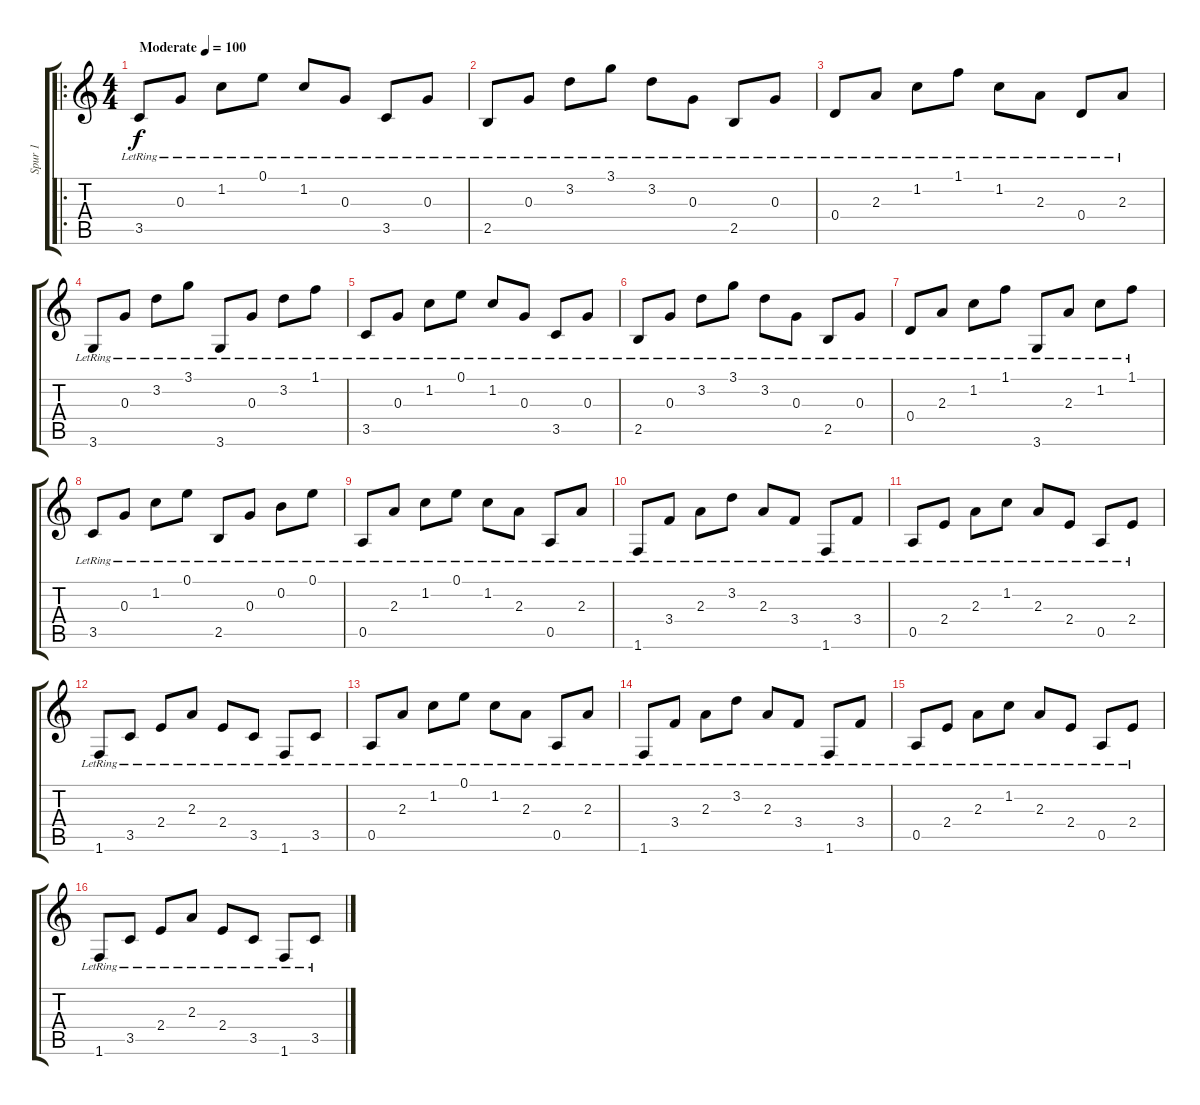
\track ("Spur 1" "Spur 1") {instrument acousticguitarnylon}
\staff {score tabs}
\tuning (E4 B3 G3 D3 A2 E2) {hide}
\ro
\ts (4 4)
\tempo (100 "Moderate")
\clef g2
\ks c
3.5{lr}.8{dy f instrument acousticguitarnylon} 0.3{lr}.8 1.2{lr}.8 0.1{lr}.8 1.2{lr}.8 0.3{lr}.8 3.5{lr}.8 0.3{lr}.8 |
2.5{lr}.8 0.3{lr}.8 3.2{lr}.8 3.1{lr}.8 3.2{lr}.8 0.3{lr}.8 2.5{lr}.8 0.3{lr}.8 |
0.4{lr}.8 2.3{lr}.8 1.2{lr}.8 1.1{lr}.8 1.2{lr}.8 2.3{lr}.8 0.4{lr}.8 2.3{lr}.8 |
3.6{lr}.8 0.3{lr}.8 3.2{lr}.8 3.1{lr}.8 3.6{lr}.8 0.3{lr}.8 3.2{lr}.8 1.1{lr}.8 |
3.5{lr}.8 0.3{lr}.8 1.2{lr}.8 0.1{lr}.8 1.2{lr}.8 0.3{lr}.8 3.5{lr}.8 0.3{lr}.8 |
2.5{lr}.8 0.3{lr}.8 3.2{lr}.8 3.1{lr}.8 3.2{lr}.8 0.3{lr}.8 2.5{lr}.8 0.3{lr}.8 |
0.4{lr}.8 2.3{lr}.8 1.2{lr}.8 1.1{lr}.8 3.6{lr}.8 2.3{lr}.8 1.2{lr}.8 1.1{lr}.8 |
3.5{lr}.8 0.3{lr}.8 1.2{lr}.8 0.1{lr}.8 2.5{lr}.8 0.3{lr}.8 0.2{lr}.8 0.1{lr}.8 |
0.5{lr}.8 2.3{lr}.8 1.2{lr}.8 0.1{lr}.8 1.2{lr}.8 2.3{lr}.8 0.5{lr}.8 2.3{lr}.8 |
1.6{lr}.8 3.4{lr}.8 2.3{lr}.8 3.2{lr}.8 2.3{lr}.8 3.4{lr}.8 1.6{lr}.8 3.4{lr}.8 |
0.5{lr}.8 2.4{lr}.8 2.3{lr}.8 1.2{lr}.8 2.3{lr}.8 2.4{lr}.8 0.5{lr}.8 2.4{lr}.8 |
1.6{lr}.8 3.5{lr}.8 2.4{lr}.8 2.3{lr}.8 2.4{lr}.8 3.5{lr}.8 1.6{lr}.8 3.5{lr}.8 |
0.5{lr}.8 2.3{lr}.8 1.2{lr}.8 0.1{lr}.8 1.2{lr}.8 2.3{lr}.8 0.5{lr}.8 2.3{lr}.8 |
1.6{lr}.8 3.4{lr}.8 2.3{lr}.8 3.2{lr}.8 2.3{lr}.8 3.4{lr}.8 1.6{lr}.8 3.4{lr}.8 |
0.5{lr}.8 2.4{lr}.8 2.3{lr}.8 1.2{lr}.8 2.3{lr}.8 2.4{lr}.8 0.5{lr}.8 2.4{lr}.8 |
1.6{lr}.8 3.5{lr}.8 2.4{lr}.8 2.3{lr}.8 2.4{lr}.8 3.5{lr}.8 1.6{lr}.8 3.5{lr}.8
